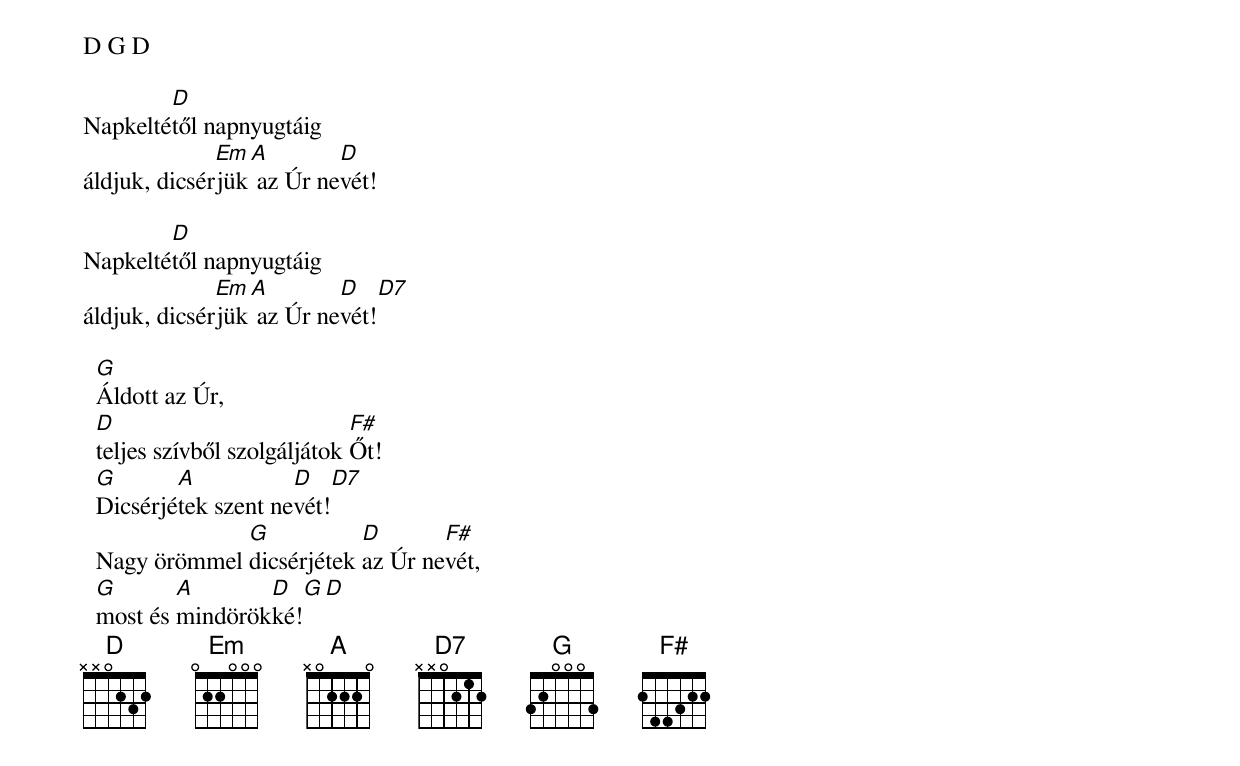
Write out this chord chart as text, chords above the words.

D G D

        D
Napkeltétől napnyugtáig
              Em A        D
áldjuk, dicsérjük az Úr nevét!

        D
Napkeltétől napnyugtáig
              Em A        D   D7
áldjuk, dicsérjük az Úr nevét!

  G
  Áldott az Úr,
  D                           F#
  teljes szívből szolgáljátok Őt!
  G       A           D   D7
  Dicsérjétek szent nevét!
               G           D       F#
  Nagy örömmel dicsérjétek az Úr nevét,
  G       A       D  G D
  most és mindörökké!
